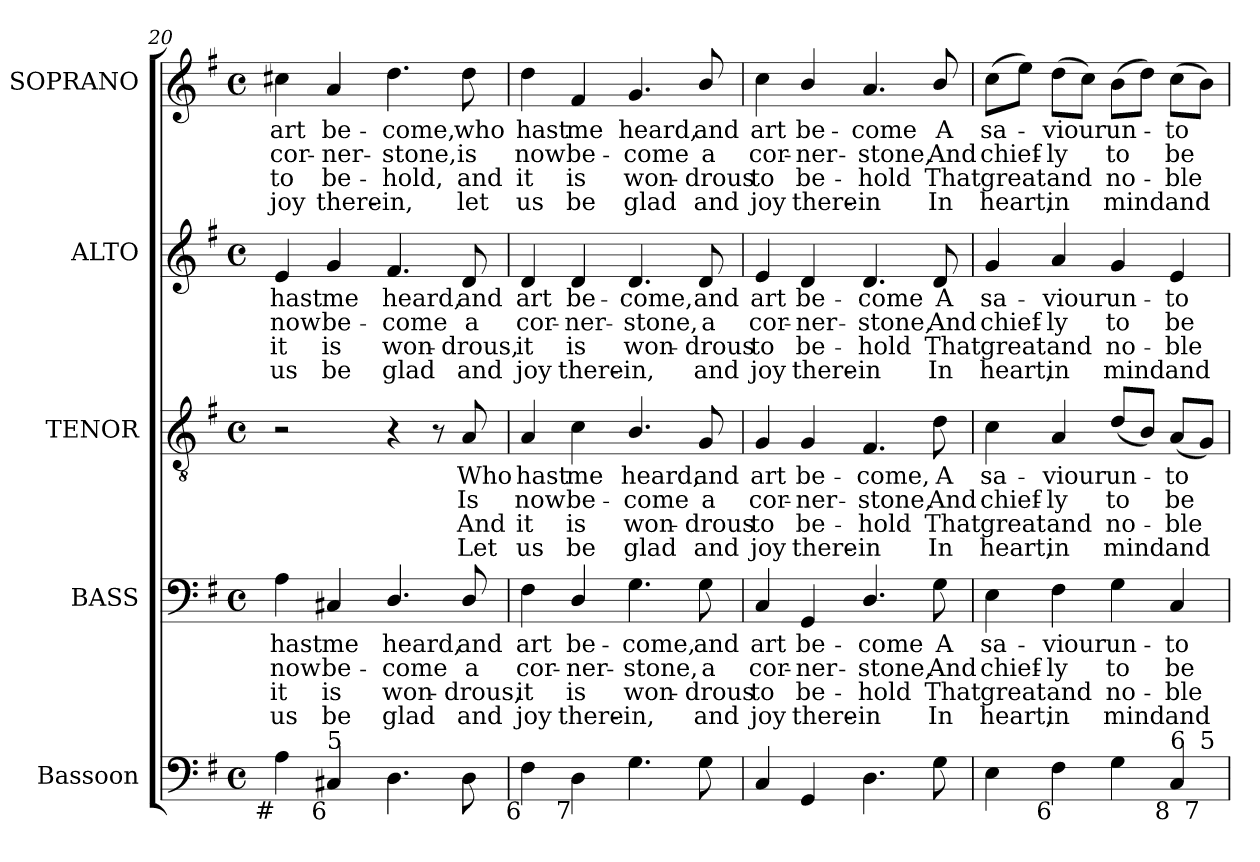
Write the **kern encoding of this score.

**kern	**kern	**text	**text	**text	**text	**kern	**text	**text	**text	**text	**kern	**text	**text	**text	**text	**kern	**text	**text	**text	**text
*part5	*part4	*part4	*part4	*part4	*part4	*part3	*part3	*part3	*part3	*part3	*part2	*part2	*part2	*part2	*part2	*part1	*part1	*part1	*part1	*part1
*staff5	*staff4	*staff4	*staff4	*staff4	*staff4	*staff3	*staff3	*staff3	*staff3	*staff3	*staff2	*staff2	*staff2	*staff2	*staff2	*staff1	*staff1	*staff1	*staff1	*staff1
*I"Bassoon	*I"BASS	*	*	*	*	*I"TENOR	*	*	*	*	*I"ALTO	*	*	*	*	*I"SOPRANO	*	*	*	*
*I'Bsn.	*I'B.	*	*	*	*	*I'T.	*	*	*	*	*I'A.	*	*	*	*	*I'S.	*	*	*	*
*clefF4	*clefF4	*	*	*	*	*clefGv2	*	*	*	*	*clefG2	*	*	*	*	*clefG2	*	*	*	*
*	*	*	*	*	*	*ITrd7c12	*	*	*	*	*	*	*	*	*	*	*	*	*	*
*k[f#]	*k[f#]	*	*	*	*	*k[f#]	*	*	*	*	*k[f#]	*	*	*	*	*k[f#]	*	*	*	*
*G:	*G:	*	*	*	*	*G:	*	*	*	*	*G:	*	*	*	*	*G:	*	*	*	*
*M4/4	*M4/4	*	*	*	*	*M4/4	*	*	*	*	*M4/4	*	*	*	*	*M4/4	*	*	*	*
*met(c)	*met(c)	*	*	*	*	*met(c)	*	*	*	*	*met(c)	*	*	*	*	*met(c)	*	*	*	*
=20	=20	=20	=20	=20	=20	=20	=20	=20	=20	=20	=20	=20	=20	=20	=20	=20	=20	=20	=20	=20
!	!	!LO:LY:b:color=#000000	!LO:LY:b:color=#000000	!LO:LY:b:color=#000000	!LO:LY:b:color=#000000	!	!	!	!	!	!	!	!	!	!	!	!	!	!	!
!	!	!	!	!	!	!	!	!	!	!	!	!LO:LY:b:color=#000000	!LO:LY:b:color=#000000	!LO:LY:b:color=#000000	!LO:LY:b:color=#000000	!	!	!	!	!
!LO:TX:b:rj:t=#	!	!	!	!	!	!	!	!	!	!	!	!	!	!	!	!	!	!	!	!
!	!	!	!	!	!	!	!	!	!	!	!	!	!	!	!	!	!LO:LY:b:color=#000000	!LO:LY:b:color=#000000	!LO:LY:b:color=#000000	!LO:LY:b:color=#000000
4Ai\	4Ai\	hast	now	it	us	2r	.	.	.	.	4ei/	hast	now	it	us	4cc#Xi\	art	cor-	to	joy
!	!	!LO:LY:b:color=#000000	!LO:LY:b:color=#000000	!LO:LY:b:color=#000000	!LO:LY:b:color=#000000	!	!	!	!	!	!	!	!	!	!	!	!	!	!	!
!	!	!	!	!	!	!	!	!	!	!	!	!LO:LY:b:color=#000000	!LO:LY:b:color=#000000	!LO:LY:b:color=#000000	!LO:LY:b:color=#000000	!	!	!	!	!
!LO:TX:b:rj:t=6	!	!	!	!	!	!	!	!	!	!	!	!	!	!	!	!	!	!	!	!
!LO:TX:t=5	!	!	!	!	!	!	!	!	!	!	!	!	!	!	!	!	!	!	!	!
!	!	!	!	!	!	!	!	!	!	!	!	!	!	!	!	!	!LO:LY:b:color=#000000	!LO:LY:b:color=#000000	!LO:LY:b:color=#000000	!LO:LY:b:color=#000000
4C#Xi/	4C#Xi/	me	be-	is	be	.	.	.	.	.	4gi/	me	be-	is	be	4ai/	be-	-ner-	be-	-there-
!	!	!LO:LY:b:color=#000000	!LO:LY:b:color=#000000	!LO:LY:b:color=#000000	!LO:LY:b:color=#000000	!	!	!	!	!	!	!	!	!	!	!	!	!	!	!
!	!	!	!	!	!	!	!	!	!	!	!	!LO:LY:b:color=#000000	!LO:LY:b:color=#000000	!LO:LY:b:color=#000000	!LO:LY:b:color=#000000	!	!	!	!	!
!	!	!	!	!	!	!	!	!	!	!	!	!	!	!	!	!	!LO:LY:b:color=#000000	!LO:LY:b:color=#000000	!LO:LY:b:color=#000000	!LO:LY:b:color=#000000
4.Di\	4.Di/	heard,	-come	won-	-glad	4r	.	.	.	.	4.f#i/	heard,	-come	won-	-glad	4.ddi\	-come,	-stone,	-hold,	in,
.	.	.	.	.	.	8r	.	.	.	.	.	.	.	.	.	.	.	.	.	.
!	!	!LO:LY:b:color=#000000	!LO:LY:b:color=#000000	!LO:LY:b:color=#000000	!LO:LY:b:color=#000000	!	!	!	!	!	!	!	!	!	!	!	!	!	!	!
!	!	!	!	!	!	!	!LO:LY:b:color=#000000	!LO:LY:b:color=#000000	!LO:LY:b:color=#000000	!LO:LY:b:color=#000000	!	!	!	!	!	!	!	!	!	!
!	!	!	!	!	!	!	!	!	!	!	!	!LO:LY:b:color=#000000	!LO:LY:b:color=#000000	!LO:LY:b:color=#000000	!LO:LY:b:color=#000000	!	!	!	!	!
!	!	!	!	!	!	!	!	!	!	!	!	!	!	!	!	!	!LO:LY:b:color=#000000	!LO:LY:b:color=#000000	!LO:LY:b:color=#000000	!LO:LY:b:color=#000000
8Di\	8Di/	and	a	drous,	and	8AAi/	Who	Is	And	Let	8di/	and	a	drous,	and	8ddi\	who	is	and	let
=21	=21	=21	=21	=21	=21	=21	=21	=21	=21	=21	=21	=21	=21	=21	=21	=21	=21	=21	=21	=21
!	!	!LO:LY:b:color=#000000	!LO:LY:b:color=#000000	!LO:LY:b:color=#000000	!LO:LY:b:color=#000000	!	!	!	!	!	!	!	!	!	!	!	!	!	!	!
!	!	!	!	!	!	!	!LO:LY:b:color=#000000	!LO:LY:b:color=#000000	!LO:LY:b:color=#000000	!LO:LY:b:color=#000000	!	!	!	!	!	!	!	!	!	!
!	!	!	!	!	!	!	!	!	!	!	!	!LO:LY:b:color=#000000	!LO:LY:b:color=#000000	!LO:LY:b:color=#000000	!LO:LY:b:color=#000000	!	!	!	!	!
!LO:TX:b:rj:t=6	!	!	!	!	!	!	!	!	!	!	!	!	!	!	!	!	!	!	!	!
!	!	!	!	!	!	!	!	!	!	!	!	!	!	!	!	!	!LO:LY:b:color=#000000	!LO:LY:b:color=#000000	!LO:LY:b:color=#000000	!LO:LY:b:color=#000000
4F#i\	4F#i\	art	cor-	it	joy	4AAi/	hast	now	it	us	4di/	art	cor-	it	joy	4ddi\	hast	now	it	us
!	!	!LO:LY:b:color=#000000	!LO:LY:b:color=#000000	!LO:LY:b:color=#000000	!LO:LY:b:color=#000000	!	!	!	!	!	!	!	!	!	!	!	!	!	!	!
!	!	!	!	!	!	!	!LO:LY:b:color=#000000	!LO:LY:b:color=#000000	!LO:LY:b:color=#000000	!LO:LY:b:color=#000000	!	!	!	!	!	!	!	!	!	!
!	!	!	!	!	!	!	!	!	!	!	!	!LO:LY:b:color=#000000	!LO:LY:b:color=#000000	!LO:LY:b:color=#000000	!LO:LY:b:color=#000000	!	!	!	!	!
!LO:TX:b:rj:t=7	!	!	!	!	!	!	!	!	!	!	!	!	!	!	!	!	!	!	!	!
!	!	!	!	!	!	!	!	!	!	!	!	!	!	!	!	!	!LO:LY:b:color=#000000	!LO:LY:b:color=#000000	!LO:LY:b:color=#000000	!LO:LY:b:color=#000000
4Di\	4Di/	be-	-ner-	is	there-	4Ci\	me	be-	is	be	4di/	be-	-ner-	is	there-	4f#i/	me	be-	is	be
!	!	!LO:LY:b:color=#000000	!LO:LY:b:color=#000000	!LO:LY:b:color=#000000	!LO:LY:b:color=#000000	!	!	!	!	!	!	!	!	!	!	!	!	!	!	!
!	!	!	!	!	!	!	!LO:LY:b:color=#000000	!LO:LY:b:color=#000000	!LO:LY:b:color=#000000	!LO:LY:b:color=#000000	!	!	!	!	!	!	!	!	!	!
!	!	!	!	!	!	!	!	!	!	!	!	!LO:LY:b:color=#000000	!LO:LY:b:color=#000000	!LO:LY:b:color=#000000	!LO:LY:b:color=#000000	!	!	!	!	!
!	!	!	!	!	!	!	!	!	!	!	!	!	!	!	!	!	!LO:LY:b:color=#000000	!LO:LY:b:color=#000000	!LO:LY:b:color=#000000	!LO:LY:b:color=#000000
4.Gi\	4.Gi\	-come,	-stone,	-won-	-in,	4.BBi/	heard,	-come	won-	-glad	4.di/	-come,	-stone,	-won-	-in,	4.gi/	heard,	-come	won-	-glad
!	!	!LO:LY:b:color=#000000	!LO:LY:b:color=#000000	!LO:LY:b:color=#000000	!LO:LY:b:color=#000000	!	!	!	!	!	!	!	!	!	!	!	!	!	!	!
!	!	!	!	!	!	!	!LO:LY:b:color=#000000	!LO:LY:b:color=#000000	!LO:LY:b:color=#000000	!LO:LY:b:color=#000000	!	!	!	!	!	!	!	!	!	!
!	!	!	!	!	!	!	!	!	!	!	!	!LO:LY:b:color=#000000	!LO:LY:b:color=#000000	!LO:LY:b:color=#000000	!LO:LY:b:color=#000000	!	!	!	!	!
!	!	!	!	!	!	!	!	!	!	!	!	!	!	!	!	!	!LO:LY:b:color=#000000	!LO:LY:b:color=#000000	!LO:LY:b:color=#000000	!LO:LY:b:color=#000000
8Gi\	8Gi\	and	a	drous	and	8GGi/	and	a	drous	and	8di/	and	a	drous	and	8bi/	and	a	drous	and
=22	=22	=22	=22	=22	=22	=22	=22	=22	=22	=22	=22	=22	=22	=22	=22	=22	=22	=22	=22	=22
!	!	!LO:LY:b:color=#000000	!LO:LY:b:color=#000000	!LO:LY:b:color=#000000	!LO:LY:b:color=#000000	!	!	!	!	!	!	!	!	!	!	!	!	!	!	!
!	!	!	!	!	!	!	!LO:LY:b:color=#000000	!LO:LY:b:color=#000000	!LO:LY:b:color=#000000	!LO:LY:b:color=#000000	!	!	!	!	!	!	!	!	!	!
!	!	!	!	!	!	!	!	!	!	!	!	!LO:LY:b:color=#000000	!LO:LY:b:color=#000000	!LO:LY:b:color=#000000	!LO:LY:b:color=#000000	!	!	!	!	!
!	!	!	!	!	!	!	!	!	!	!	!	!	!	!	!	!	!LO:LY:b:color=#000000	!LO:LY:b:color=#000000	!LO:LY:b:color=#000000	!LO:LY:b:color=#000000
4Ci/	4Ci/	art	cor-	to	joy	4GGi/	art	cor-	to	joy	4ei/	art	cor-	to	joy	4cci\	art	cor-	to	joy
!	!	!LO:LY:b:color=#000000	!LO:LY:b:color=#000000	!LO:LY:b:color=#000000	!LO:LY:b:color=#000000	!	!	!	!	!	!	!	!	!	!	!	!	!	!	!
!	!	!	!	!	!	!	!LO:LY:b:color=#000000	!LO:LY:b:color=#000000	!LO:LY:b:color=#000000	!LO:LY:b:color=#000000	!	!	!	!	!	!	!	!	!	!
!	!	!	!	!	!	!	!	!	!	!	!	!LO:LY:b:color=#000000	!LO:LY:b:color=#000000	!LO:LY:b:color=#000000	!LO:LY:b:color=#000000	!	!	!	!	!
!	!	!	!	!	!	!	!	!	!	!	!	!	!	!	!	!	!LO:LY:b:color=#000000	!LO:LY:b:color=#000000	!LO:LY:b:color=#000000	!LO:LY:b:color=#000000
4GGi/	4GGi/	be-	-ner-	be-	-there-	4GGi/	be-	-ner-	be-	-there-	4di/	be-	-ner-	be-	-there-	4bi/	be-	-ner-	be-	-there-
!	!	!LO:LY:b:color=#000000	!LO:LY:b:color=#000000	!LO:LY:b:color=#000000	!LO:LY:b:color=#000000	!	!	!	!	!	!	!	!	!	!	!	!	!	!	!
!	!	!	!	!	!	!	!LO:LY:b:color=#000000	!LO:LY:b:color=#000000	!LO:LY:b:color=#000000	!LO:LY:b:color=#000000	!	!	!	!	!	!	!	!	!	!
!	!	!	!	!	!	!	!	!	!	!	!	!LO:LY:b:color=#000000	!LO:LY:b:color=#000000	!LO:LY:b:color=#000000	!LO:LY:b:color=#000000	!	!	!	!	!
!	!	!	!	!	!	!	!	!	!	!	!	!	!	!	!	!	!LO:LY:b:color=#000000	!LO:LY:b:color=#000000	!LO:LY:b:color=#000000	!LO:LY:b:color=#000000
4.Di\	4.Di/	-come	-stone,	-hold	in	4.FF#i/	-come,	-stone,	-hold	in	4.di/	-come	-stone,	-hold	in	4.ai/	-come	-stone,	-hold	in
!	!	!LO:LY:b:color=#000000	!LO:LY:b:color=#000000	!LO:LY:b:color=#000000	!LO:LY:b:color=#000000	!	!	!	!	!	!	!	!	!	!	!	!	!	!	!
!	!	!	!	!	!	!	!LO:LY:b:color=#000000	!LO:LY:b:color=#000000	!LO:LY:b:color=#000000	!LO:LY:b:color=#000000	!	!	!	!	!	!	!	!	!	!
!	!	!	!	!	!	!	!	!	!	!	!	!LO:LY:b:color=#000000	!LO:LY:b:color=#000000	!LO:LY:b:color=#000000	!LO:LY:b:color=#000000	!	!	!	!	!
!	!	!	!	!	!	!	!	!	!	!	!	!	!	!	!	!	!LO:LY:b:color=#000000	!LO:LY:b:color=#000000	!LO:LY:b:color=#000000	!LO:LY:b:color=#000000
8Gi\	8Gi\	A	And	That	In	8Di\	A	And	That	In	8di/	A	And	That	In	8bi/	A	And	That	In
=23	=23	=23	=23	=23	=23	=23	=23	=23	=23	=23	=23	=23	=23	=23	=23	=23	=23	=23	=23	=23
!	!	!LO:LY:b:color=#000000	!LO:LY:b:color=#000000	!LO:LY:b:color=#000000	!LO:LY:b:color=#000000	!	!	!	!	!	!	!	!	!	!	!	!	!	!	!
!	!	!	!	!	!	!	!LO:LY:b:color=#000000	!LO:LY:b:color=#000000	!LO:LY:b:color=#000000	!LO:LY:b:color=#000000	!	!	!	!	!	!	!	!	!	!
!	!	!	!	!	!	!	!	!	!	!	!	!LO:LY:b:color=#000000	!LO:LY:b:color=#000000	!LO:LY:b:color=#000000	!LO:LY:b:color=#000000	!	!	!	!	!
!LO:TX:b:rj:t=6	!	!	!	!	!	!	!	!	!	!	!	!	!	!	!	!	!	!	!	!
!	!	!	!	!	!	!	!	!	!	!	!	!	!	!	!	!	!LO:LY:b:color=#000000	!LO:LY:b:color=#000000	!LO:LY:b:color=#000000	!LO:LY:b:color=#000000
*^	*	*	*	*	*	*	*	*	*	*	*	*	*	*	*	*	*	*	*	*
4Ei\	2..ryy	4Ei\	sa-	chief-	great	heart,	4Ci\	sa-	chief-	great	heart,	4gi/	sa-	chief-	great	heart,	(8cci\L	sa-	chief-	great	heart,
.	.	.	.	.	.	.	.	.	.	.	.	.	.	.	.	.	8eei\J)	.	.	.	.
!	!	!	!LO:LY:b:color=#000000	!LO:LY:b:color=#000000	!LO:LY:b:color=#000000	!LO:LY:b:color=#000000	!	!	!	!	!	!	!	!	!	!	!	!	!	!	!
!	!	!	!	!	!	!	!	!LO:LY:b:color=#000000	!LO:LY:b:color=#000000	!LO:LY:b:color=#000000	!LO:LY:b:color=#000000	!	!	!	!	!	!	!	!	!	!
!	!	!	!	!	!	!	!	!	!	!	!	!	!LO:LY:b:color=#000000	!LO:LY:b:color=#000000	!LO:LY:b:color=#000000	!LO:LY:b:color=#000000	!	!	!	!	!
!LO:TX:b:rj:t=6	!	!	!	!	!	!	!	!	!	!	!	!	!	!	!	!	!	!	!	!	!
!	!	!	!	!	!	!	!	!	!	!	!	!	!	!	!	!	!	!LO:LY:b:color=#000000	!LO:LY:b:color=#000000	!LO:LY:b:color=#000000	!LO:LY:b:color=#000000
4F#i\	.	4F#i\	-viour	-ly	and	in	4AAi/	-viour	-ly	and	in	4ai/	-viour	-ly	and	in	(8ddi\L	-viour	-ly	and	in
.	.	.	.	.	.	.	.	.	.	.	.	.	.	.	.	.	8cci\J)	.	.	.	.
!	!	!	!LO:LY:b:color=#000000	!LO:LY:b:color=#000000	!LO:LY:b:color=#000000	!LO:LY:b:color=#000000	!	!	!	!	!	!	!	!	!	!	!	!	!	!	!
!	!	!	!	!	!	!	!	!LO:LY:b:color=#000000	!LO:LY:b:color=#000000	!LO:LY:b:color=#000000	!LO:LY:b:color=#000000	!	!	!	!	!	!	!	!	!	!
!	!	!	!	!	!	!	!	!	!	!	!	!	!LO:LY:b:color=#000000	!LO:LY:b:color=#000000	!LO:LY:b:color=#000000	!LO:LY:b:color=#000000	!	!	!	!	!
!	!	!	!	!	!	!	!	!	!	!	!	!	!	!	!	!	!	!LO:LY:b:color=#000000	!LO:LY:b:color=#000000	!LO:LY:b:color=#000000	!LO:LY:b:color=#000000
4Gi\	.	4Gi\	un-	to	no-	-mind	(8Di/L	un-	to	no-	-mind	4gi/	un-	to	no-	-mind	(8bi\L	un-	to	no-	-mind
.	.	.	.	.	.	.	8BBi/J)	.	.	.	.	.	.	.	.	.	8ddi\J)	.	.	.	.
!	!	!	!LO:LY:b:color=#000000	!LO:LY:b:color=#000000	!LO:LY:b:color=#000000	!LO:LY:b:color=#000000	!	!	!	!	!	!	!	!	!	!	!	!	!	!	!
!	!	!	!	!	!	!	!	!LO:LY:b:color=#000000	!LO:LY:b:color=#000000	!LO:LY:b:color=#000000	!LO:LY:b:color=#000000	!	!	!	!	!	!	!	!	!	!
!	!	!	!	!	!	!	!	!	!	!	!	!	!LO:LY:b:color=#000000	!LO:LY:b:color=#000000	!LO:LY:b:color=#000000	!LO:LY:b:color=#000000	!	!	!	!	!
!LO:TX:b:rj:t=8	!	!	!	!	!	!	!	!	!	!	!	!	!	!	!	!	!	!	!	!	!
!LO:TX:t=6	!	!	!	!	!	!	!	!	!	!	!	!	!	!	!	!	!	!	!	!	!
!	!	!	!	!	!	!	!	!	!	!	!	!	!	!	!	!	!	!LO:LY:b:color=#000000	!LO:LY:b:color=#000000	!LO:LY:b:color=#000000	!LO:LY:b:color=#000000
4Ci/	.	4Ci/	-to	be	ble	and	(8AAi/L	-to	be	ble	and	4ei/	-to	be	ble	and	(8cci\L	-to	be	ble	and
!	!LO:TX:b:rj:t=7	!	!	!	!	!	!	!	!	!	!	!	!	!	!	!	!	!	!	!	!
!	!LO:TX:t=5	!	!	!	!	!	!	!	!	!	!	!	!	!	!	!	!	!	!	!	!
.	8ryy	.	.	.	.	.	8GGi/J)	.	.	.	.	.	.	.	.	.	8bi\J)	.	.	.	.
*v	*v	*	*	*	*	*	*	*	*	*	*	*	*	*	*	*	*	*	*	*	*
=	=	=	=	=	=	=	=	=	=	=	=	=	=	=	=	=	=	=	=	=
*-	*-	*-	*-	*-	*-	*-	*-	*-	*-	*-	*-	*-	*-	*-	*-	*-	*-	*-	*-	*-
